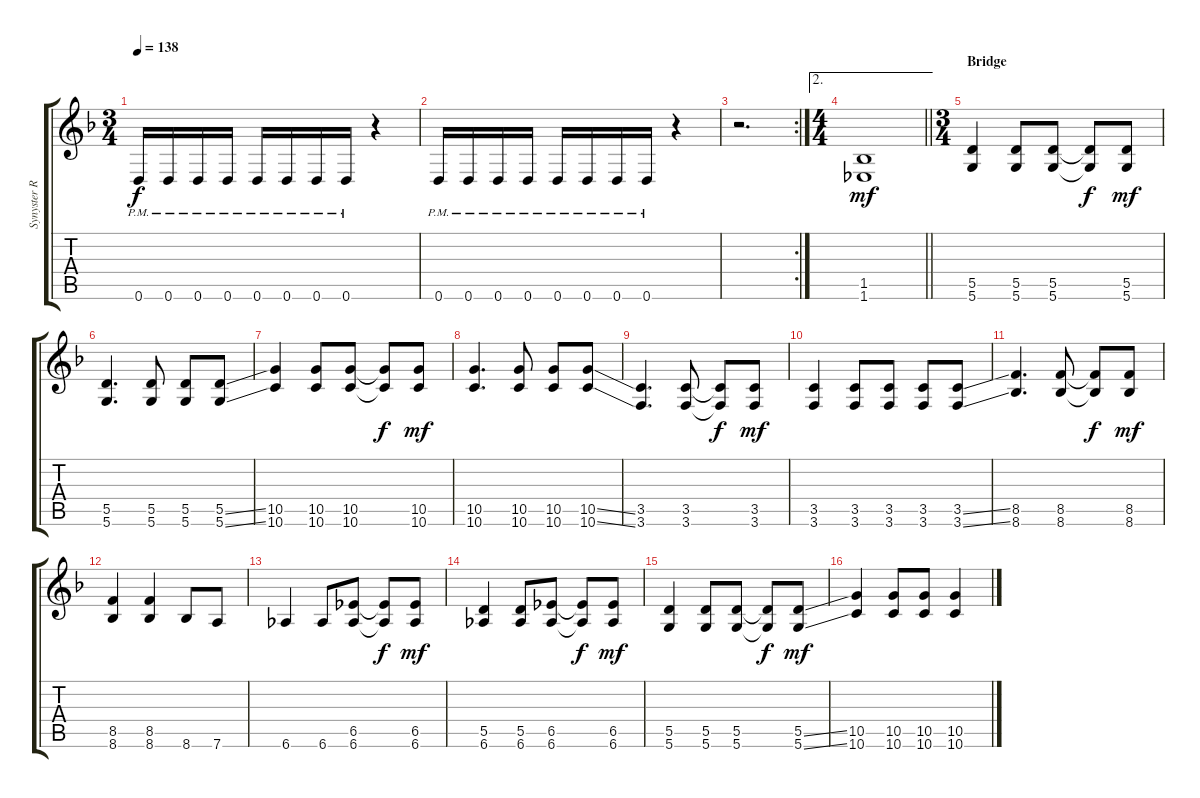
\track ("Synyster Rhy" "Synyster R") {instrument distortionguitar}
\staff {score tabs}
\tuning (E4 B3 G3 D3 A2 D2) {hide}
\ts (3 4)
\tempo 138
\clef g2
\ks f
0.6{pm}.16{dy f} 0.6{pm}.16 0.6{pm}.16 0.6{pm}.16 0.6{pm}.16 0.6{pm}.16 0.6{pm}.16 0.6{pm}.16 r.4 |
0.6{pm}.16 0.6{pm}.16 0.6{pm}.16 0.6{pm}.16 0.6{pm}.16 0.6{pm}.16 0.6{pm}.16 0.6{pm}.16 r.4 |
\rc 2
r.2{d} |
\ae 2
\ts (4 4)
\barLineRight lightlight
(1.5 1.6).1{dy mf} |
\ts (3 4)
\section ("" "Bridge")
(5.5 5.6).4 (5.5 5.6).8 (5.5 5.6).8 (5.5{t} 5.6{t}).8{dy f} (5.5 5.6).8{dy mf} |
(5.5 5.6).4{d} (5.5 5.6).8 (5.5 5.6).8 (5.5{ss} 5.6{ss}).8 |
(10.5 10.6).4 (10.5 10.6).8 (10.5 10.6).8 (10.5{t} 10.6{t}).8{dy f} (10.5 10.6).8{dy mf} |
(10.5 10.6).4{d} (10.5 10.6).8 (10.5 10.6).8 (10.5{ss} 10.6{ss}).8 |
(3.5 3.6).4{d} (3.5 3.6).8 (3.5{t} 3.6{t}).8{dy f} (3.5 3.6).8{dy mf} |
(3.5 3.6).4 (3.5 3.6).8 (3.5 3.6).8 (3.5 3.6).8 (3.5{ss} 3.6{ss}).8 |
(8.5 8.6).4{d} (8.5 8.6).8 (8.5{t} 8.6{t}).8{dy f} (8.5 8.6).8{dy mf} |
(8.5 8.6).4 (8.5 8.6).4 8.6.8 7.6.8 |
6.6.4 6.6.8 (6.5 6.6).8 (6.5{t} 6.6{t}).8{dy f} (6.5 6.6).8{dy mf} |
(5.5 6.6).4 (5.5 6.6).8 (6.5 6.6).8 (6.5{t} 6.6{t}).8{dy f} (6.5 6.6).8{dy mf} |
(5.5 5.6).4 (5.5 5.6).8 (5.5 5.6).8 (5.5{t} 5.6{t}).8{dy f} (5.5{ss} 5.6{ss}).8{dy mf} |
(10.5 10.6).4 (10.5 10.6).8 (10.5 10.6).8 (10.5 10.6).4
